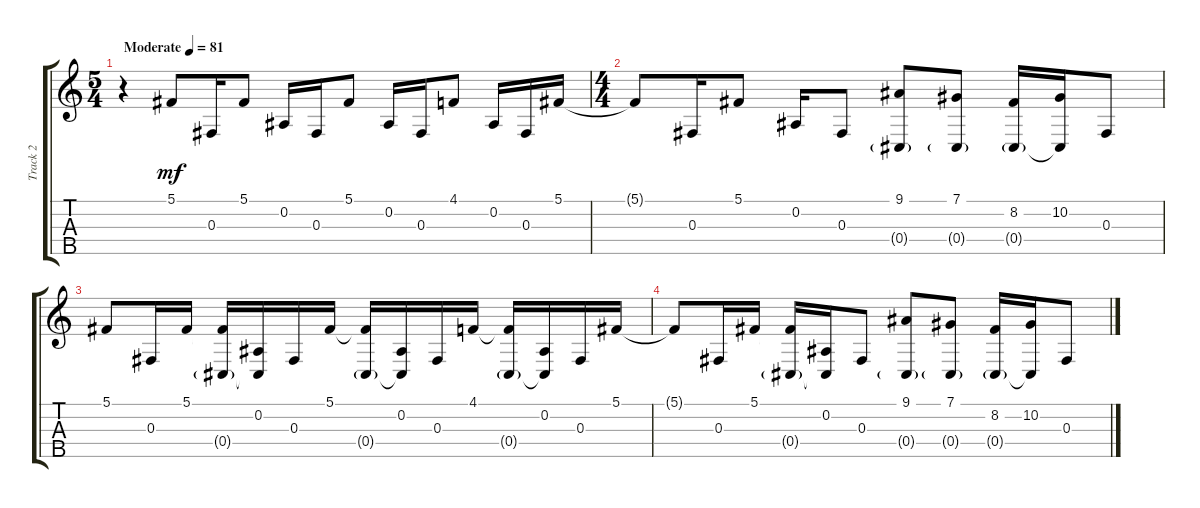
\track ("Track 2" "Track 2") {instrument acousticguitarsteel}
\staff {score tabs}
\tuning (Db3 Bb2 Gb2 Db2 Gb3) {hide}
\ts (5 4)
\tempo (81 "Moderate")
\clef g2
\ks c
r.4{dy mf instrument acousticguitarsteel} 5.1.8 0.3.16 5.1.8 0.2.16 0.3.16 5.1.8 0.2.16 0.3.16 4.1.8 0.2.16 0.3.16 5.1.16 |
\ts (4 4)
5.1{t}.8 0.3.16 5.1.8 0.2.16 0.3.8 (9.1 0.4{g}).8 (7.1 0.4{g}).8 (8.2 0.4{g}).16 (10.2 0.4{t}).16 0.3.8 |
5.1.8 0.3.16 5.1.16 (5.1{t} 0.4{g}).16 (0.2 0.4{t}).16 0.3.16 5.1.16 (5.1{t} 0.4{g}).16 (0.2 0.4{t}).16 0.3.16 4.1.16 (4.1{t} 0.4{g}).16 (0.2 0.4{t}).16 0.3.16 5.1.16 |
5.1{t}.8 0.3.16 5.1.16 (5.1{t} 0.4{g}).16 (0.2 0.4{t}).16 0.3.8 (9.1 0.4{g}).8 (7.1 0.4{g}).8 (8.2 0.4{g}).16 (10.2 0.4{t}).16 0.3.8
